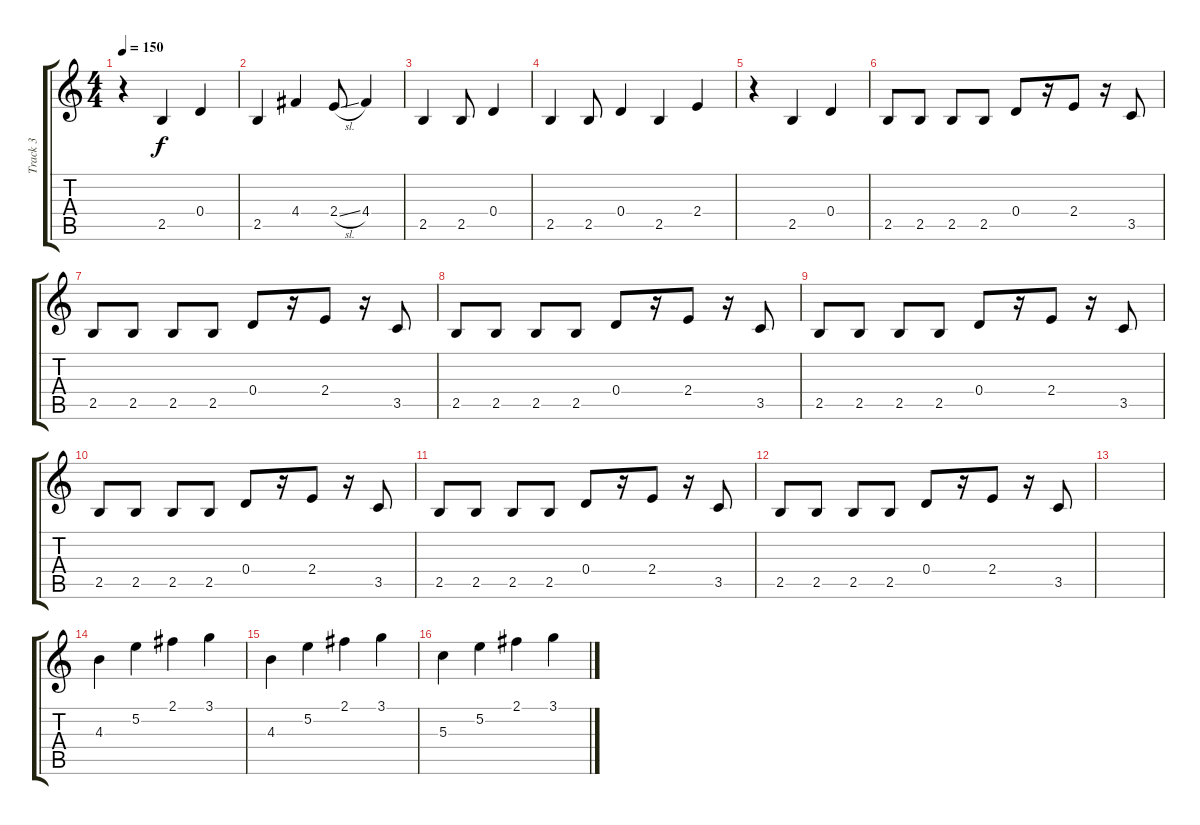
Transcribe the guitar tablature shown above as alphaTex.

\track ("Track 3" "Track 3") {instrument distortionguitar}
\staff {score tabs}
\tuning (E4 B3 G3 D3 A2 E2) {hide}
\ts (4 4)
\tempo 150
\clef g2
\ks c
r.4{dy f} 2.5.4 0.4.4 |
2.5.4 4.4.4 2.4{sl}.8 4.4.4 |
2.5.4 2.5.8 0.4.4 |
2.5.4 2.5.8 0.4.4 2.5.4 2.4.4 |
r.4 2.5.4 0.4.4 |
2.5.8 2.5.8 2.5.8 2.5.8 0.4.8 r.16 2.4.8 r.16 3.5.8 |
2.5.8 2.5.8 2.5.8 2.5.8 0.4.8 r.16 2.4.8 r.16 3.5.8 |
2.5.8 2.5.8 2.5.8 2.5.8 0.4.8 r.16 2.4.8 r.16 3.5.8 |
2.5.8 2.5.8 2.5.8 2.5.8 0.4.8 r.16 2.4.8 r.16 3.5.8 |
2.5.8 2.5.8 2.5.8 2.5.8 0.4.8 r.16 2.4.8 r.16 3.5.8 |
2.5.8 2.5.8 2.5.8 2.5.8 0.4.8 r.16 2.4.8 r.16 3.5.8 |
2.5.8 2.5.8 2.5.8 2.5.8 0.4.8 r.16 2.4.8 r.16 3.5.8 |
|
4.3.4 5.2.4 2.1.4 3.1.4 |
4.3.4 5.2.4 2.1.4 3.1.4 |
5.3.4 5.2.4 2.1.4 3.1.4
